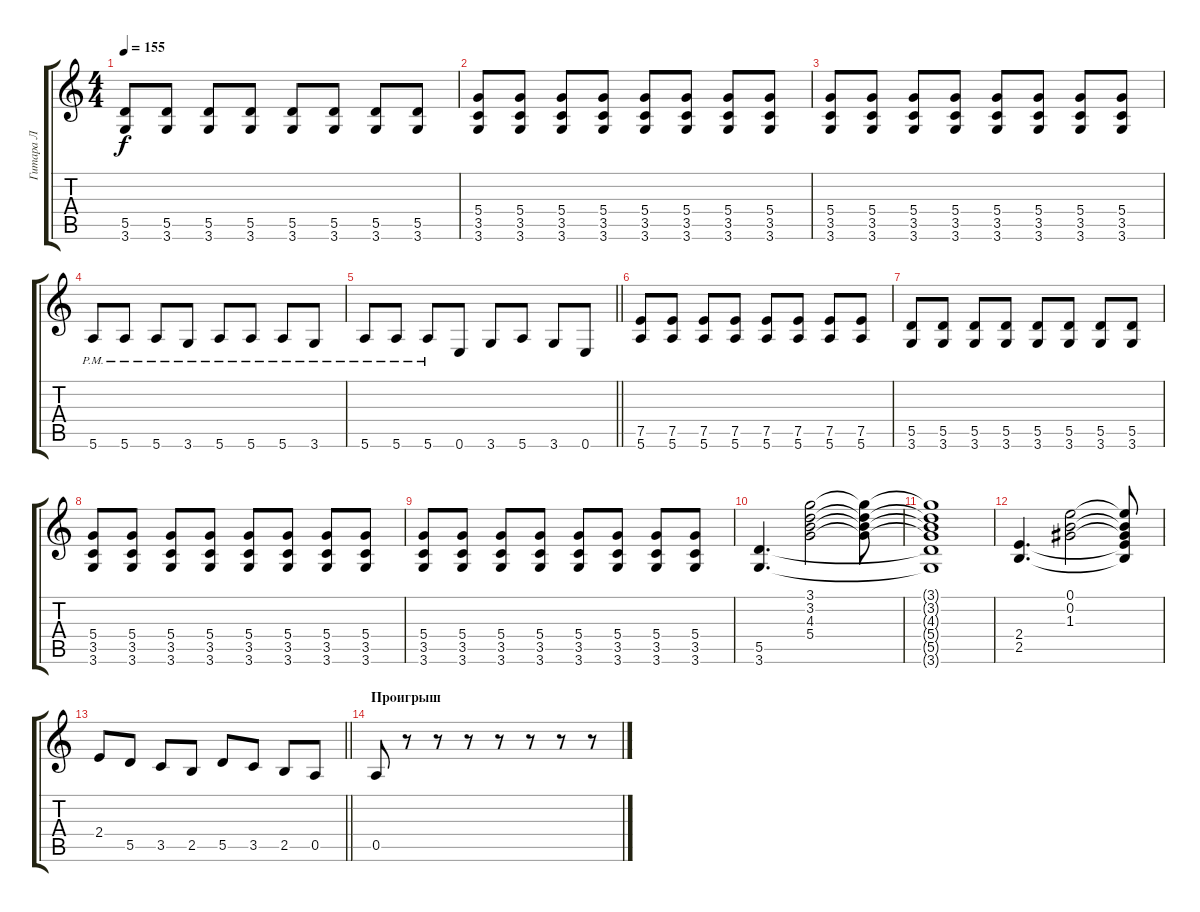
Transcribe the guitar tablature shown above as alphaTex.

\track ("Гитара Л" "Гитара Л") {instrument overdrivenguitar}
\staff {score tabs}
\tuning (E4 B3 G3 D3 A2 E2) {hide}
\ts (4 4)
\tempo 155
\clef g2
\ks c
(5.5 3.6).8{dy f} (5.5 3.6).8 (5.5 3.6).8 (5.5 3.6).8 (5.5 3.6).8 (5.5 3.6).8 (5.5 3.6).8 (5.5 3.6).8 |
(5.4 3.5 3.6).8 (5.4 3.5 3.6).8 (5.4 3.5 3.6).8 (5.4 3.5 3.6).8 (5.4 3.5 3.6).8 (5.4 3.5 3.6).8 (5.4 3.5 3.6).8 (5.4 3.5 3.6).8 |
(5.4 3.5 3.6).8 (5.4 3.5 3.6).8 (5.4 3.5 3.6).8 (5.4 3.5 3.6).8 (5.4 3.5 3.6).8 (5.4 3.5 3.6).8 (5.4 3.5 3.6).8 (5.4 3.5 3.6).8 |
5.6{pm}.8 5.6{pm}.8 5.6{pm}.8 3.6{pm}.8 5.6{pm}.8 5.6{pm}.8 5.6{pm}.8 3.6{pm}.8 |
\barLineRight lightlight
5.6{pm}.8 5.6{pm}.8 5.6{pm}.8 0.6.8 3.6.8 5.6.8 3.6.8 0.6.8 |
\section ("" " ")
(7.5 5.6).8 (7.5 5.6).8 (7.5 5.6).8 (7.5 5.6).8 (7.5 5.6).8 (7.5 5.6).8 (7.5 5.6).8 (7.5 5.6).8 |
(5.5 3.6).8 (5.5 3.6).8 (5.5 3.6).8 (5.5 3.6).8 (5.5 3.6).8 (5.5 3.6).8 (5.5 3.6).8 (5.5 3.6).8 |
(5.4 3.5 3.6).8 (5.4 3.5 3.6).8 (5.4 3.5 3.6).8 (5.4 3.5 3.6).8 (5.4 3.5 3.6).8 (5.4 3.5 3.6).8 (5.4 3.5 3.6).8 (5.4 3.5 3.6).8 |
(5.4 3.5 3.6).8 (5.4 3.5 3.6).8 (5.4 3.5 3.6).8 (5.4 3.5 3.6).8 (5.4 3.5 3.6).8 (5.4 3.5 3.6).8 (5.4 3.5 3.6).8 (5.4 3.5 3.6).8 |
(5.5 3.6).4{d} (3.1 3.2 4.3 5.4).2 (3.1{t} 3.2{t} 4.3{t} 5.4{t}).8 |
(3.1{t} 3.2{t} 4.3{t} 5.4{t} 5.5{t} 3.6{t}).1 |
(2.4 2.5).4{d} (0.1 0.2 1.3).2 (0.1{t} 0.2{t} 1.3{t} 2.4{t} 2.5{t}).8 |
\barLineRight lightlight
2.4.8 5.5.8 3.5.8 2.5.8 5.5.8 3.5.8 2.5.8 0.5.8 |
\section ("" "Проигрыш")
0.5.8 r.8 r.8 r.8 r.8 r.8 r.8 r.8
